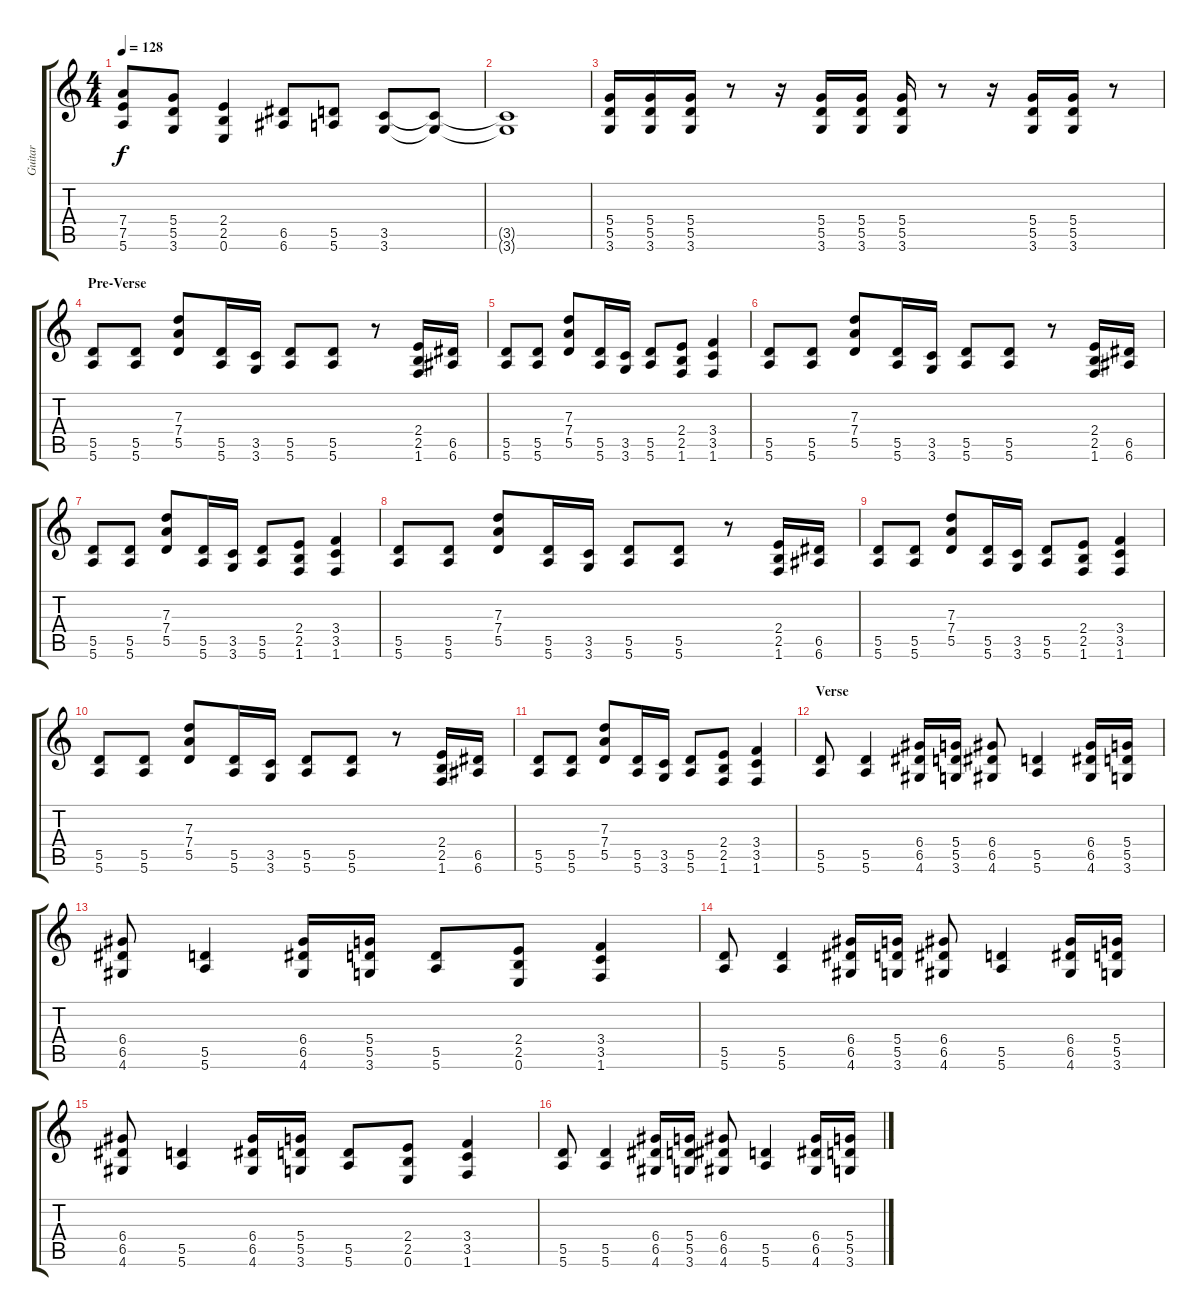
\track ("Guitar" "Guitar") {instrument overdrivenguitar}
\staff {score tabs}
\tuning (E4 B3 G3 D3 A2 E2) {hide}
\ts (4 4)
\tempo 128
\clef g2
\ks c
(7.4 7.5 5.6).8{dy f} (5.4 5.5 3.6).8 (2.4 2.5 0.6).4 (6.5 6.6).8 (5.5 5.6).8 (3.5 3.6).8 (3.5{t} 3.6{t}).8 |
(3.5{t} 3.6{t}).1 |
(5.4 5.5 3.6).16 (5.4 5.5 3.6).16 (5.4 5.5 3.6).16 r.8 r.16 (5.4 5.5 3.6).16 (5.4 5.5 3.6).16 (5.4 5.5 3.6).16 r.8 r.16 (5.4 5.5 3.6).16 (5.4 5.5 3.6).16 r.8 |
\section ("" "Pre-Verse")
(5.5 5.6).8 (5.5 5.6).8 (7.3 7.4 5.5).8 (5.5 5.6).16 (3.5 3.6).16 (5.5 5.6).8 (5.5 5.6).8 r.8 (2.4 2.5 1.6).16 (6.5 6.6).16 |
(5.5 5.6).8 (5.5 5.6).8 (7.3 7.4 5.5).8 (5.5 5.6).16 (3.5 3.6).16 (5.5 5.6).8 (2.4 2.5 1.6).8 (3.4 3.5 1.6).4 |
(5.5 5.6).8 (5.5 5.6).8 (7.3 7.4 5.5).8 (5.5 5.6).16 (3.5 3.6).16 (5.5 5.6).8 (5.5 5.6).8 r.8 (2.4 2.5 1.6).16 (6.5 6.6).16 |
(5.5 5.6).8 (5.5 5.6).8 (7.3 7.4 5.5).8 (5.5 5.6).16 (3.5 3.6).16 (5.5 5.6).8 (2.4 2.5 1.6).8 (3.4 3.5 1.6).4 |
(5.5 5.6).8 (5.5 5.6).8 (7.3 7.4 5.5).8 (5.5 5.6).16 (3.5 3.6).16 (5.5 5.6).8 (5.5 5.6).8 r.8 (2.4 2.5 1.6).16 (6.5 6.6).16 |
(5.5 5.6).8 (5.5 5.6).8 (7.3 7.4 5.5).8 (5.5 5.6).16 (3.5 3.6).16 (5.5 5.6).8 (2.4 2.5 1.6).8 (3.4 3.5 1.6).4 |
(5.5 5.6).8 (5.5 5.6).8 (7.3 7.4 5.5).8 (5.5 5.6).16 (3.5 3.6).16 (5.5 5.6).8 (5.5 5.6).8 r.8 (2.4 2.5 1.6).16 (6.5 6.6).16 |
(5.5 5.6).8 (5.5 5.6).8 (7.3 7.4 5.5).8 (5.5 5.6).16 (3.5 3.6).16 (5.5 5.6).8 (2.4 2.5 1.6).8 (3.4 3.5 1.6).4 |
\section ("" "Verse")
(5.5 5.6).8 (5.5 5.6).4 (6.4 6.5 4.6).16 (5.4 5.5 3.6).16 (6.4 6.5 4.6).8 (5.5 5.6).4 (6.4 6.5 4.6).16 (5.4 5.5 3.6).16 |
(6.4 6.5 4.6).8 (5.5 5.6).4 (6.4 6.5 4.6).16 (5.4 5.5 3.6).16 (5.5 5.6).8 (2.4 2.5 0.6).8 (3.4 3.5 1.6).4 |
(5.5 5.6).8 (5.5 5.6).4 (6.4 6.5 4.6).16 (5.4 5.5 3.6).16 (6.4 6.5 4.6).8 (5.5 5.6).4 (6.4 6.5 4.6).16 (5.4 5.5 3.6).16 |
(6.4 6.5 4.6).8 (5.5 5.6).4 (6.4 6.5 4.6).16 (5.4 5.5 3.6).16 (5.5 5.6).8 (2.4 2.5 0.6).8 (3.4 3.5 1.6).4 |
(5.5 5.6).8 (5.5 5.6).4 (6.4 6.5 4.6).16 (5.4 5.5 3.6).16 (6.4 6.5 4.6).8 (5.5 5.6).4 (6.4 6.5 4.6).16 (5.4 5.5 3.6).16
